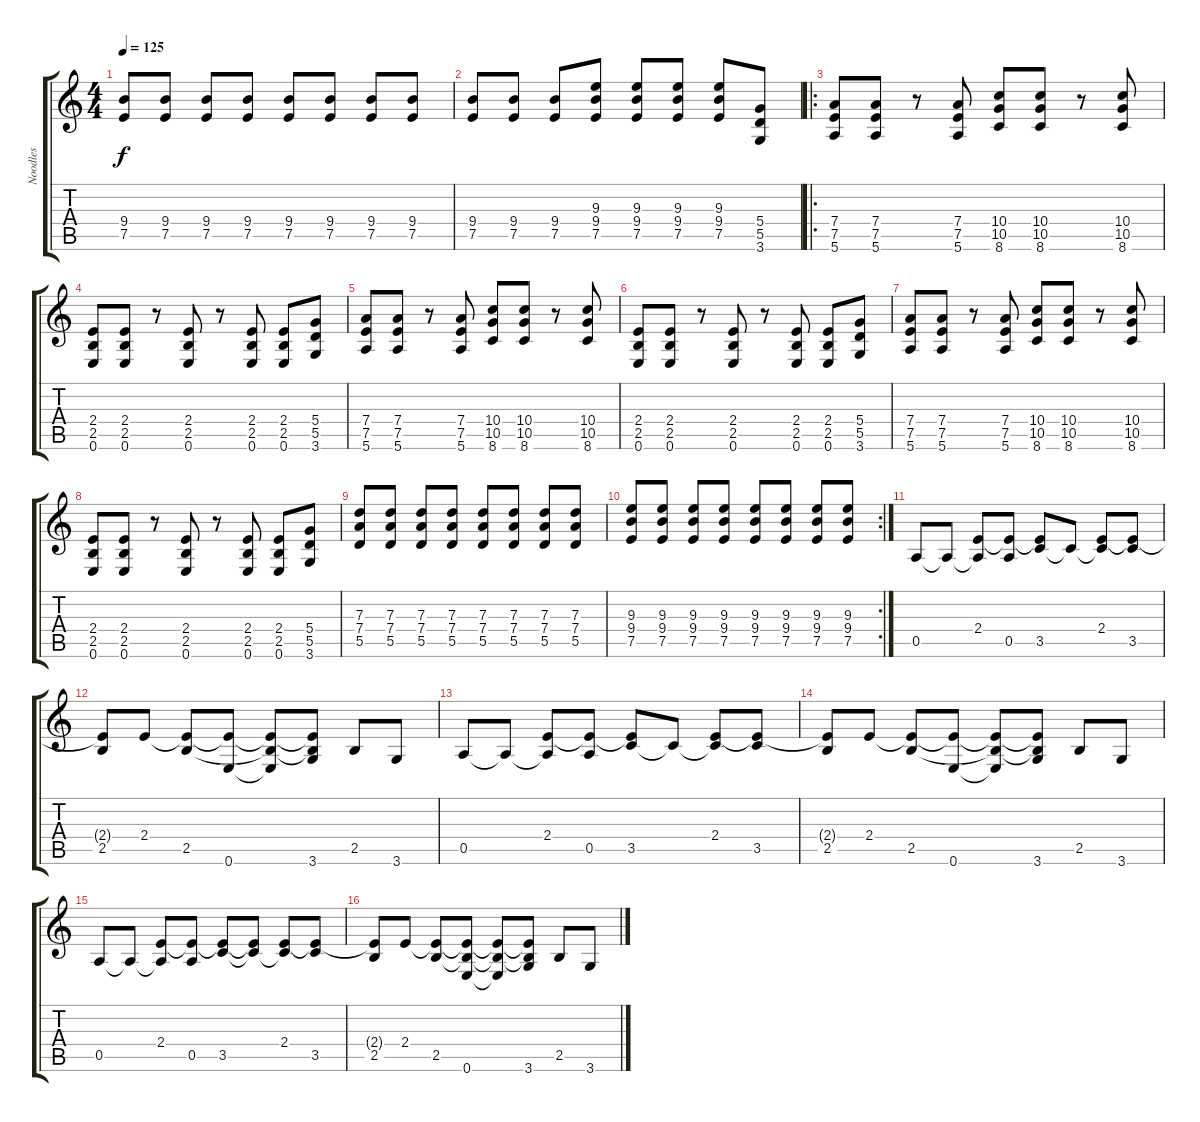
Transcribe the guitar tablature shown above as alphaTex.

\track ("Noodles" "Noodles") {instrument acousticguitarsteel}
\staff {score tabs}
\tuning (E4 B3 G3 D3 A2 E2) {hide}
\ts (4 4)
\tempo 125
\clef g2
\ks c
(9.4 7.5).8{dy f volume 12} (9.4 7.5).8 (9.4 7.5).8 (9.4 7.5).8{volume 13} (9.4 7.5).8 (9.4 7.5).8 (9.4 7.5).8{volume 13} (9.4 7.5).8 |
(9.4 7.5).8{volume 14} (9.4 7.5).8 (9.4 7.5).8{volume 14} (9.3 9.4 7.5).8{volume 15} (9.3 9.4 7.5).8{volume 16} (9.3 9.4 7.5).8 (9.3 9.4 7.5).8 (5.4 5.5 3.6).8 |
\ro
(7.4 7.5 5.6).8 (7.4 7.5 5.6).8 r.8 (7.4 7.5 5.6).8 (10.4 10.5 8.6).8 (10.4 10.5 8.6).8 r.8 (10.4 10.5 8.6).8 |
(2.4 2.5 0.6).8 (2.4 2.5 0.6).8 r.8 (2.4 2.5 0.6).8 r.8 (2.4 2.5 0.6).8 (2.4 2.5 0.6).8 (5.4 5.5 3.6).8 |
(7.4 7.5 5.6).8 (7.4 7.5 5.6).8 r.8 (7.4 7.5 5.6).8 (10.4 10.5 8.6).8 (10.4 10.5 8.6).8 r.8 (10.4 10.5 8.6).8 |
(2.4 2.5 0.6).8 (2.4 2.5 0.6).8 r.8 (2.4 2.5 0.6).8 r.8 (2.4 2.5 0.6).8 (2.4 2.5 0.6).8 (5.4 5.5 3.6).8 |
(7.4 7.5 5.6).8 (7.4 7.5 5.6).8 r.8 (7.4 7.5 5.6).8 (10.4 10.5 8.6).8 (10.4 10.5 8.6).8 r.8 (10.4 10.5 8.6).8 |
(2.4 2.5 0.6).8 (2.4 2.5 0.6).8 r.8 (2.4 2.5 0.6).8 r.8 (2.4 2.5 0.6).8 (2.4 2.5 0.6).8 (5.4 5.5 3.6).8 |
(7.3 7.4 5.5).8 (7.3 7.4 5.5).8 (7.3 7.4 5.5).8 (7.3 7.4 5.5).8 (7.3 7.4 5.5).8 (7.3 7.4 5.5).8 (7.3 7.4 5.5).8 (7.3 7.4 5.5).8 |
\rc 2
(9.3 9.4 7.5).8 (9.3 9.4 7.5).8 (9.3 9.4 7.5).8 (9.3 9.4 7.5).8 (9.3 9.4 7.5).8 (9.3 9.4 7.5).8 (9.3 9.4 7.5).8 (9.3 9.4 7.5).8 |
0.5.8{volume 7 balance 10 instrument acousticguitarsteel} 0.5{t}.8 (2.4 0.5{t}).8 (2.4{t} 0.5).8 (2.4{t} 3.5).8 3.5{t}.8 (2.4 3.5{t}).8 (2.4{t} 3.5).8 |
(2.4{t} 2.5).8 2.4.8 (2.4{t} 2.5).8 (2.4{t} 0.6).8 (2.4{t} 2.5{t} 0.6{t}).8 (2.4{t} 2.5{t} 3.6).8 2.5.8 3.6.8 |
0.5.8 0.5{t}.8 (2.4 0.5{t}).8 (2.4{t} 0.5).8 (2.4{t} 3.5).8 3.5{t}.8 (2.4 3.5{t}).8 (2.4{t} 3.5).8 |
(2.4{t} 2.5).8 2.4.8 (2.4{t} 2.5).8 (2.4{t} 0.6).8 (2.4{t} 2.5{t} 0.6{t}).8 (2.4{t} 2.5{t} 3.6).8 2.5.8 3.6.8 |
0.5.8 0.5{t}.8 (2.4 0.5{t}).8 (2.4{t} 0.5).8 (2.4{t} 3.5).8 (2.4{t} 3.5{t}).8 (2.4 3.5{t}).8 (2.4{t} 3.5).8 |
(2.4{t} 2.5).8 2.4.8 (2.4{t} 2.5).8 (2.4{t} 2.5{t} 0.6).8 (2.4{t} 2.5{t} 0.6{t}).8 (2.4{t} 2.5{t} 3.6).8 2.5.8 3.6.8
